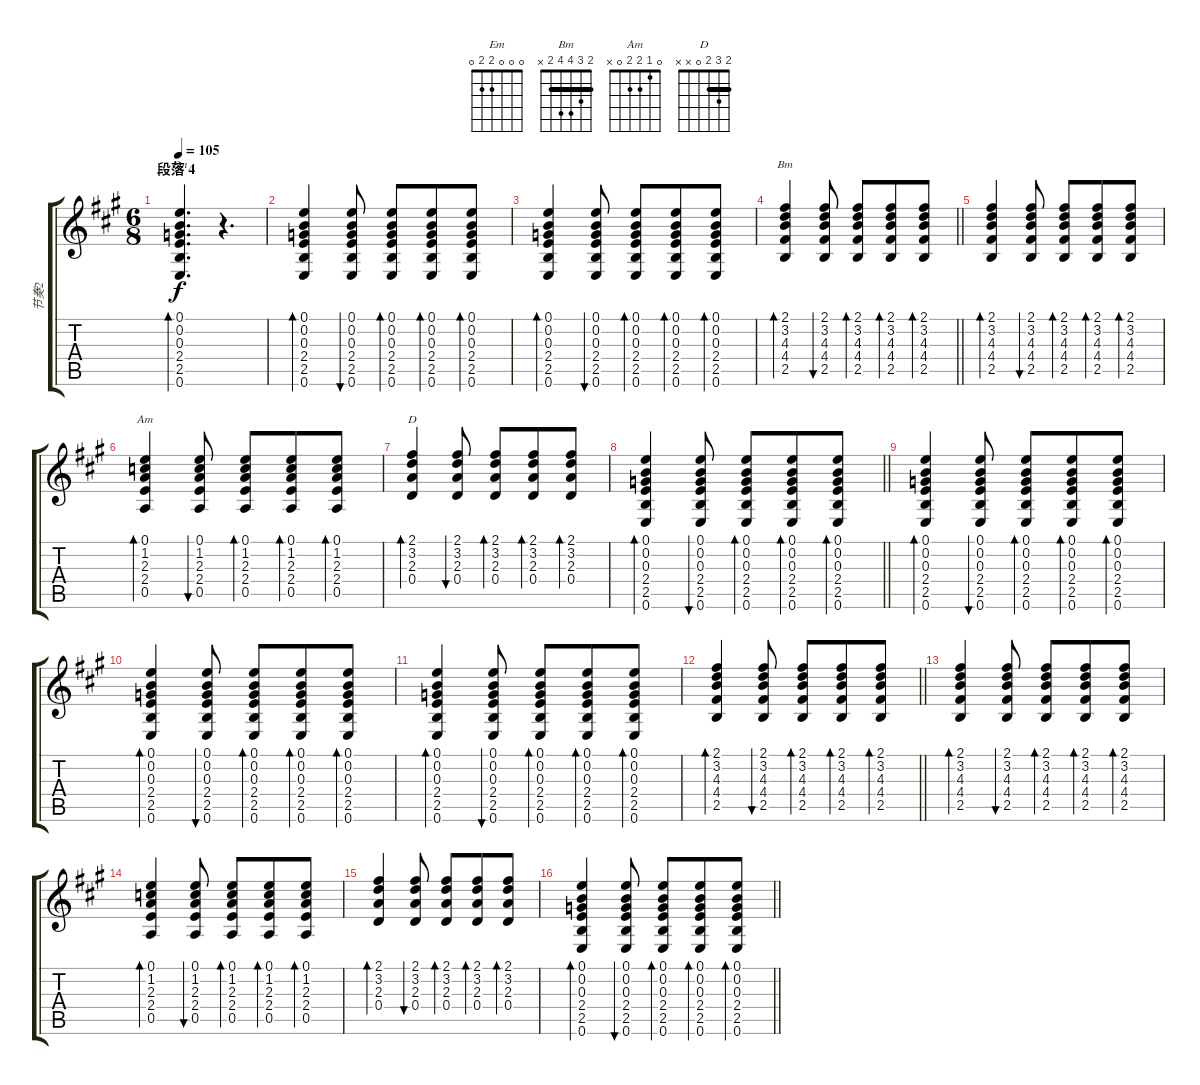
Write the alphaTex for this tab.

\track ("节奏2" "节奏2") {instrument acousticguitarsteel}
\staff {score tabs}
\tuning (E4 B3 G3 D3 A2 E2) {hide}
\chord ("Em" 0 0 0 2 2 0)
\chord ("Bm" 2 3 4 4 2 x) {barre 2}
\chord ("Am" 0 1 2 2 0 x)
\chord ("D" 2 3 2 0 x x) {barre 2}
\ts (6 8)
\section ("" "段落 4")
\tempo 105
\clef g2
\ks a
(0.1 0.2 0.3 2.4 2.5 0.6).4{d bd 30 ch "Em" dy f} r.4{d} |
(0.1 0.2 0.3 2.4 2.5 0.6).4{bd 30} (0.1 0.2 0.3 2.4 2.5 0.6).8{bu 30} (0.1 0.2 0.3 2.4 2.5 0.6).8{bd 30} (0.1 0.2 0.3 2.4 2.5 0.6).8{bd 30} (0.1 0.2 0.3 2.4 2.5 0.6).8{bd 30} |
(0.1 0.2 0.3 2.4 2.5 0.6).4{bd 30} (0.1 0.2 0.3 2.4 2.5 0.6).8{bu 30} (0.1 0.2 0.3 2.4 2.5 0.6).8{bd 30} (0.1 0.2 0.3 2.4 2.5 0.6).8{bd 30} (0.1 0.2 0.3 2.4 2.5 0.6).8{bd 30} |
\barLineRight lightlight
(2.1 3.2 4.3 4.4 2.5).4{bd 30 ch "Bm"} (2.1 3.2 4.3 4.4 2.5).8{bu 30} (2.1 3.2 4.3 4.4 2.5).8{bd 30} (2.1 3.2 4.3 4.4 2.5).8{bd 30} (2.1 3.2 4.3 4.4 2.5).8{bd 30} |
(2.1 3.2 4.3 4.4 2.5).4{bd 30} (2.1 3.2 4.3 4.4 2.5).8{bu 30} (2.1 3.2 4.3 4.4 2.5).8{bd 30} (2.1 3.2 4.3 4.4 2.5).8{bd 30} (2.1 3.2 4.3 4.4 2.5).8{bd 30} |
(0.1 1.2 2.3 2.4 0.5).4{bd 30 ch "Am"} (0.1 1.2 2.3 2.4 0.5).8{bu 30} (0.1 1.2 2.3 2.4 0.5).8{bd 30} (0.1 1.2 2.3 2.4 0.5).8{bd 30} (0.1 1.2 2.3 2.4 0.5).8{bd 30} |
(2.1 3.2 2.3 0.4).4{bd 30 ch "D"} (2.1 3.2 2.3 0.4).8{bu 30} (2.1 3.2 2.3 0.4).8{bd 30} (2.1 3.2 2.3 0.4).8{bd 30} (2.1 3.2 2.3 0.4).8{bd 30} |
\barLineRight lightlight
(0.1 0.2 0.3 2.4 2.5 0.6).4{bd 30} (0.1 0.2 0.3 2.4 2.5 0.6).8{bu 30} (0.1 0.2 0.3 2.4 2.5 0.6).8{bd 30} (0.1 0.2 0.3 2.4 2.5 0.6).8{bd 30} (0.1 0.2 0.3 2.4 2.5 0.6).8{bd 30} |
(0.1 0.2 0.3 2.4 2.5 0.6).4{bd 30} (0.1 0.2 0.3 2.4 2.5 0.6).8{bu 30} (0.1 0.2 0.3 2.4 2.5 0.6).8{bd 30} (0.1 0.2 0.3 2.4 2.5 0.6).8{bd 30} (0.1 0.2 0.3 2.4 2.5 0.6).8{bd 30} |
(0.1 0.2 0.3 2.4 2.5 0.6).4{bd 30} (0.1 0.2 0.3 2.4 2.5 0.6).8{bu 30} (0.1 0.2 0.3 2.4 2.5 0.6).8{bd 30} (0.1 0.2 0.3 2.4 2.5 0.6).8{bd 30} (0.1 0.2 0.3 2.4 2.5 0.6).8{bd 30} |
(0.1 0.2 0.3 2.4 2.5 0.6).4{bd 30} (0.1 0.2 0.3 2.4 2.5 0.6).8{bu 30} (0.1 0.2 0.3 2.4 2.5 0.6).8{bd 30} (0.1 0.2 0.3 2.4 2.5 0.6).8{bd 30} (0.1 0.2 0.3 2.4 2.5 0.6).8{bd 30} |
\barLineRight lightlight
(2.1 3.2 4.3 4.4 2.5).4{bd 30} (2.1 3.2 4.3 4.4 2.5).8{bu 30} (2.1 3.2 4.3 4.4 2.5).8{bd 30} (2.1 3.2 4.3 4.4 2.5).8{bd 30} (2.1 3.2 4.3 4.4 2.5).8{bd 30} |
(2.1 3.2 4.3 4.4 2.5).4{bd 30} (2.1 3.2 4.3 4.4 2.5).8{bu 30} (2.1 3.2 4.3 4.4 2.5).8{bd 30} (2.1 3.2 4.3 4.4 2.5).8{bd 30} (2.1 3.2 4.3 4.4 2.5).8{bd 30} |
(0.1 1.2 2.3 2.4 0.5).4{bd 30} (0.1 1.2 2.3 2.4 0.5).8{bu 30} (0.1 1.2 2.3 2.4 0.5).8{bd 30} (0.1 1.2 2.3 2.4 0.5).8{bd 30} (0.1 1.2 2.3 2.4 0.5).8{bd 30} |
(2.1 3.2 2.3 0.4).4{bd 30} (2.1 3.2 2.3 0.4).8{bu 30} (2.1 3.2 2.3 0.4).8{bd 30} (2.1 3.2 2.3 0.4).8{bd 30} (2.1 3.2 2.3 0.4).8{bd 30} |
\barLineRight lightlight
(0.1 0.2 0.3 2.4 2.5 0.6).4{bd 30} (0.1 0.2 0.3 2.4 2.5 0.6).8{bu 30} (0.1 0.2 0.3 2.4 2.5 0.6).8{bd 30} (0.1 0.2 0.3 2.4 2.5 0.6).8{bd 30} (0.1 0.2 0.3 2.4 2.5 0.6).8{bd 30}
